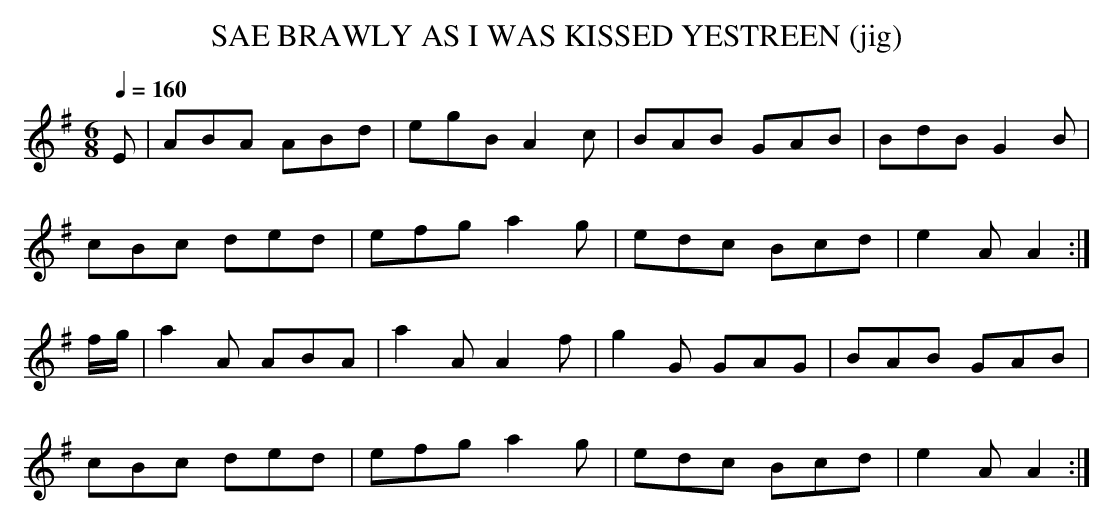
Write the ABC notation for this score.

X:1
T:SAE BRAWLY AS I WAS KISSED YESTREEN (jig)
L:1/8
M:6/8
Q:1/4=160
K:A dorian
E|ABA ABd|egB A2c|BAB GAB|BdB G2B|
cBc ded|efg a2g|edc Bcd|e2A A2 :|
f/g/|a2A ABA|a2A A2f|g2G GAG|BAB GAB|
cBc ded|efg a2g|edc Bcd|e2A A2 :|
